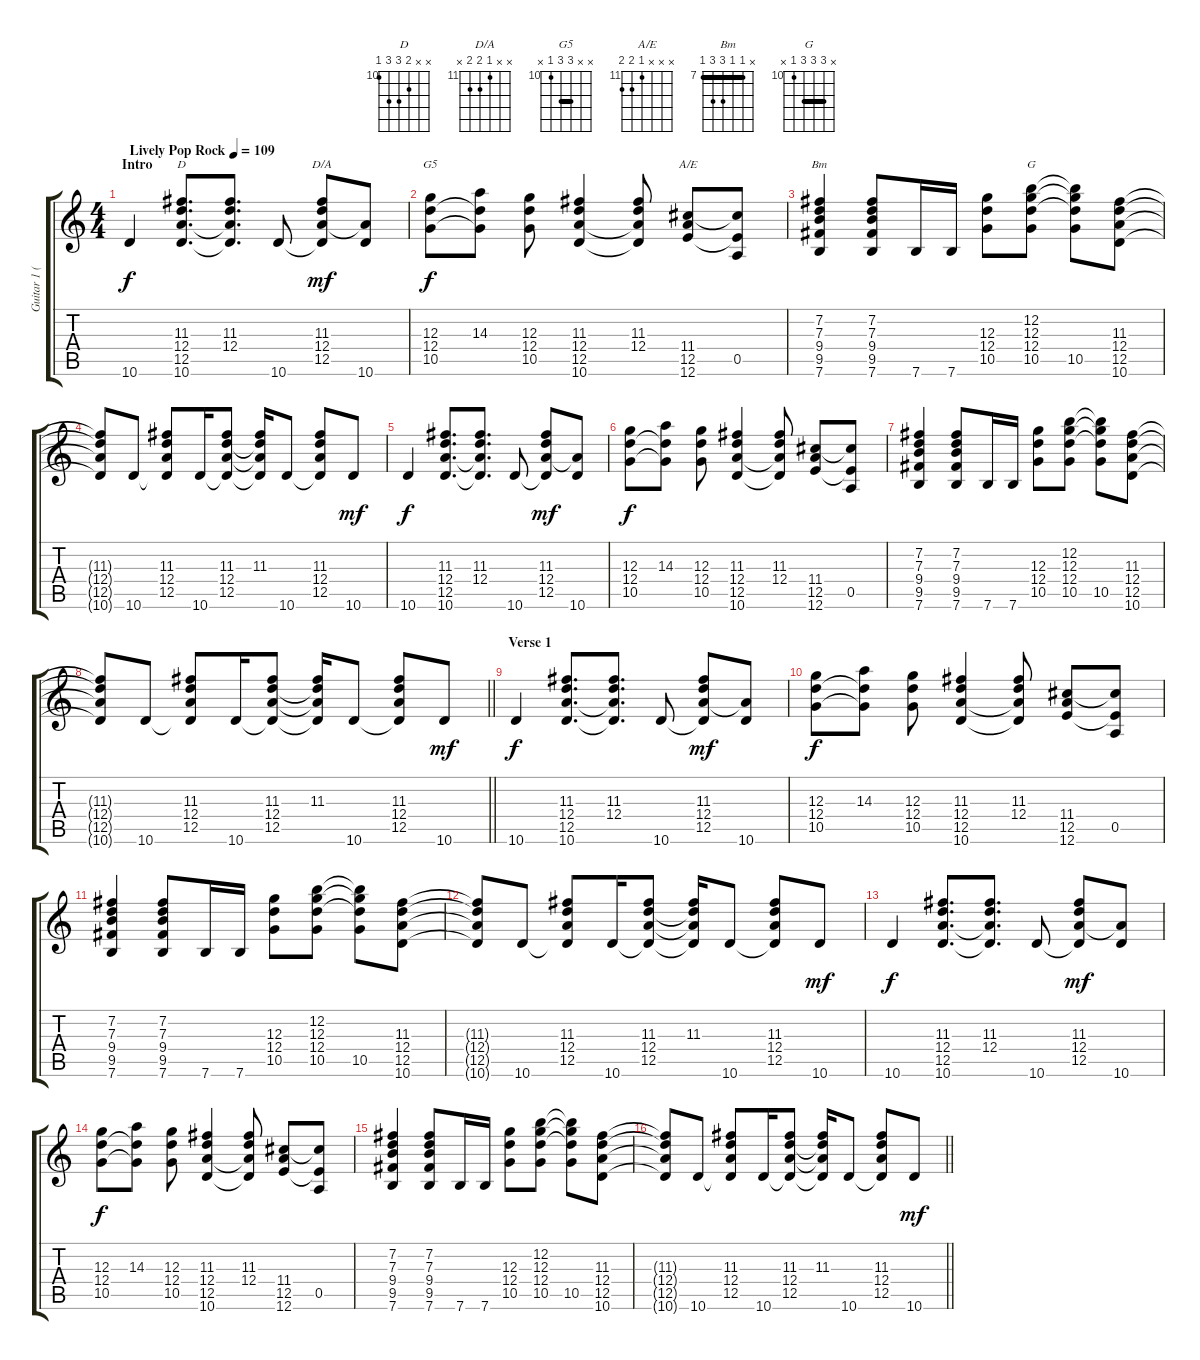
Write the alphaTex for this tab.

\track ("Guitar 1 (Tim Wheeler)" "Guitar 1 (") {instrument electricguitarclean}
\staff {score tabs}
\tuning (E4 B3 G3 D3 A2 E2) {hide}
\chord ("D" x x 11 12 12 10) {firstfret 10}
\chord ("D/A" x x 11 12 12 x) {firstfret 11}
\chord ("G5" x x 12 12 10 x) {firstfret 10 barre 12}
\chord ("A/E" x x x 11 12 12) {firstfret 11}
\chord ("Bm" x 7 7 9 9 7) {firstfret 7 barre 7}
\chord ("G" x 12 12 12 10 x) {firstfret 10 barre 12}
\ts (4 4)
\section ("" "Intro")
\tempo (109 "Lively Pop Rock")
\clef g2
\ks c
10.6.4{dy f instrument electricguitarclean} (11.3 12.4 12.5 10.6).8{d ch "D"} (11.3 12.4 12.5{t} 10.6{t}).8{d} 10.6.8 (11.3 12.4 12.5 10.6{t}).8{ch "D/A" dy mf} (12.5{t} 10.6).8 |
(12.3 12.4 10.5).8{ch "G5" dy f} (14.3 12.4{t} 10.5{t}).8 (12.3 12.4 10.5).8 (11.3 12.4 12.5 10.6).4 (11.3 12.4 12.5{t} 10.6{t}).8 (11.4 12.5 12.6).8{ch "A/E"} (11.4{t} 0.5 12.6{t}).8 |
(7.2 7.3 9.4 9.5 7.6).4{ch "Bm"} (7.2 7.3 9.4 9.5 7.6).8 7.6.16 7.6.16 (12.3 12.4 10.5).8 (12.2 12.3 12.4 10.5).8{ch "G"} (12.2{t} 12.3{t} 12.4{t} 10.5).8 (11.3 12.4 12.5 10.6).8 |
(11.3{t} 12.4{t} 12.5{t} 10.6{t}).8 10.6.8 (11.3 12.4 12.5 10.6{t}).8 10.6.16 (11.3 12.4 12.5 10.6{t}).8 (11.3 12.4{t} 12.5{t} 10.6{t}).16 10.6.8 (11.3 12.4 12.5 10.6{t}).8 10.6.8{dy mf} |
10.6.4{dy f} (11.3 12.4 12.5 10.6).8{d} (11.3 12.4 12.5{t} 10.6{t}).8{d} 10.6.8 (11.3 12.4 12.5 10.6{t}).8{dy mf} (12.5{t} 10.6).8 |
(12.3 12.4 10.5).8{dy f} (14.3 12.4{t} 10.5{t}).8 (12.3 12.4 10.5).8 (11.3 12.4 12.5 10.6).4 (11.3 12.4 12.5{t} 10.6{t}).8 (11.4 12.5 12.6).8 (11.4{t} 0.5 12.6{t}).8 |
(7.2 7.3 9.4 9.5 7.6).4 (7.2 7.3 9.4 9.5 7.6).8 7.6.16 7.6.16 (12.3 12.4 10.5).8 (12.2 12.3 12.4 10.5).8 (12.2{t} 12.3{t} 12.4{t} 10.5).8 (11.3 12.4 12.5 10.6).8 |
\barLineRight lightlight
(11.3{t} 12.4{t} 12.5{t} 10.6{t}).8 10.6.8 (11.3 12.4 12.5 10.6{t}).8 10.6.16 (11.3 12.4 12.5 10.6{t}).8 (11.3 12.4{t} 12.5{t} 10.6{t}).16 10.6.8 (11.3 12.4 12.5 10.6{t}).8 10.6.8{dy mf} |
\section ("" "Verse 1")
10.6.4{dy f} (11.3 12.4 12.5 10.6).8{d} (11.3 12.4 12.5{t} 10.6{t}).8{d} 10.6.8 (11.3 12.4 12.5 10.6{t}).8{dy mf} (12.5{t} 10.6).8 |
(12.3 12.4 10.5).8{dy f} (14.3 12.4{t} 10.5{t}).8 (12.3 12.4 10.5).8 (11.3 12.4 12.5 10.6).4 (11.3 12.4 12.5{t} 10.6{t}).8 (11.4 12.5 12.6).8 (11.4{t} 0.5 12.6{t}).8 |
(7.2 7.3 9.4 9.5 7.6).4 (7.2 7.3 9.4 9.5 7.6).8 7.6.16 7.6.16 (12.3 12.4 10.5).8 (12.2 12.3 12.4 10.5).8 (12.2{t} 12.3{t} 12.4{t} 10.5).8 (11.3 12.4 12.5 10.6).8 |
(11.3{t} 12.4{t} 12.5{t} 10.6{t}).8 10.6.8 (11.3 12.4 12.5 10.6{t}).8 10.6.16 (11.3 12.4 12.5 10.6{t}).8 (11.3 12.4{t} 12.5{t} 10.6{t}).16 10.6.8 (11.3 12.4 12.5 10.6{t}).8 10.6.8{dy mf} |
10.6.4{dy f} (11.3 12.4 12.5 10.6).8{d} (11.3 12.4 12.5{t} 10.6{t}).8{d} 10.6.8 (11.3 12.4 12.5 10.6{t}).8{dy mf} (12.5{t} 10.6).8 |
(12.3 12.4 10.5).8{dy f} (14.3 12.4{t} 10.5{t}).8 (12.3 12.4 10.5).8 (11.3 12.4 12.5 10.6).4 (11.3 12.4 12.5{t} 10.6{t}).8 (11.4 12.5 12.6).8 (11.4{t} 0.5 12.6{t}).8 |
(7.2 7.3 9.4 9.5 7.6).4 (7.2 7.3 9.4 9.5 7.6).8 7.6.16 7.6.16 (12.3 12.4 10.5).8 (12.2 12.3 12.4 10.5).8 (12.2{t} 12.3{t} 12.4{t} 10.5).8 (11.3 12.4 12.5 10.6).8 |
\barLineRight lightlight
(11.3{t} 12.4{t} 12.5{t} 10.6{t}).8 10.6.8 (11.3 12.4 12.5 10.6{t}).8 10.6.16 (11.3 12.4 12.5 10.6{t}).8 (11.3 12.4{t} 12.5{t} 10.6{t}).16 10.6.8 (11.3 12.4 12.5 10.6{t}).8 10.6.8{dy mf}
